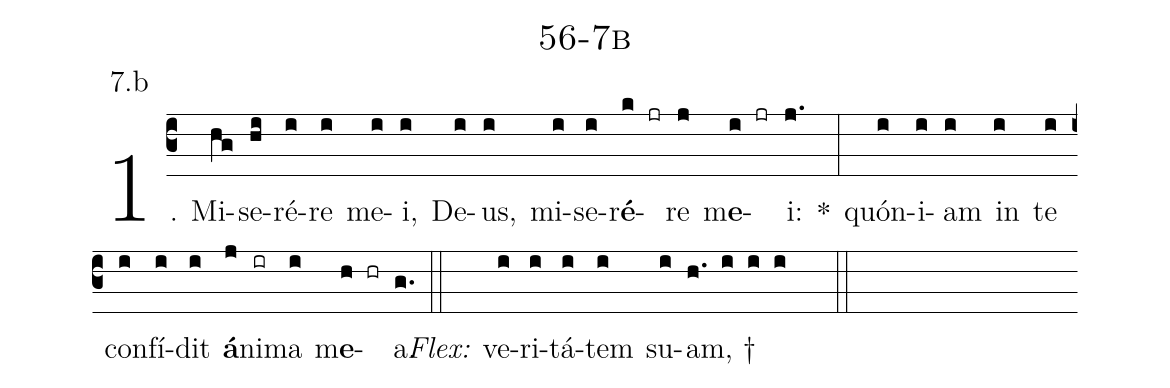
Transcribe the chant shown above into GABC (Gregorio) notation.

name: 56-7b;
annotation: 7.b;
%%
(c3)1. Mi(hg)se(hi)ré(i)re(i) me(i)i,(i) De(i)us,(i) mi(i)se(i)r<b>é</b>(k jr)re(j) m<b>e</b>(i jr)i:(j.) *(:) quón(i)i(i)am(i) in(i) te(i) con(i)fí(i)dit(i) <b>á</b>(j)ni(ir)ma(i) m<b>e</b>(h hr)a.(g.) (::)
<i>Flex:</i>()  ve(i)ri(i)tá(i)tem(i) su(i)am, †(h. i i i  ::)
